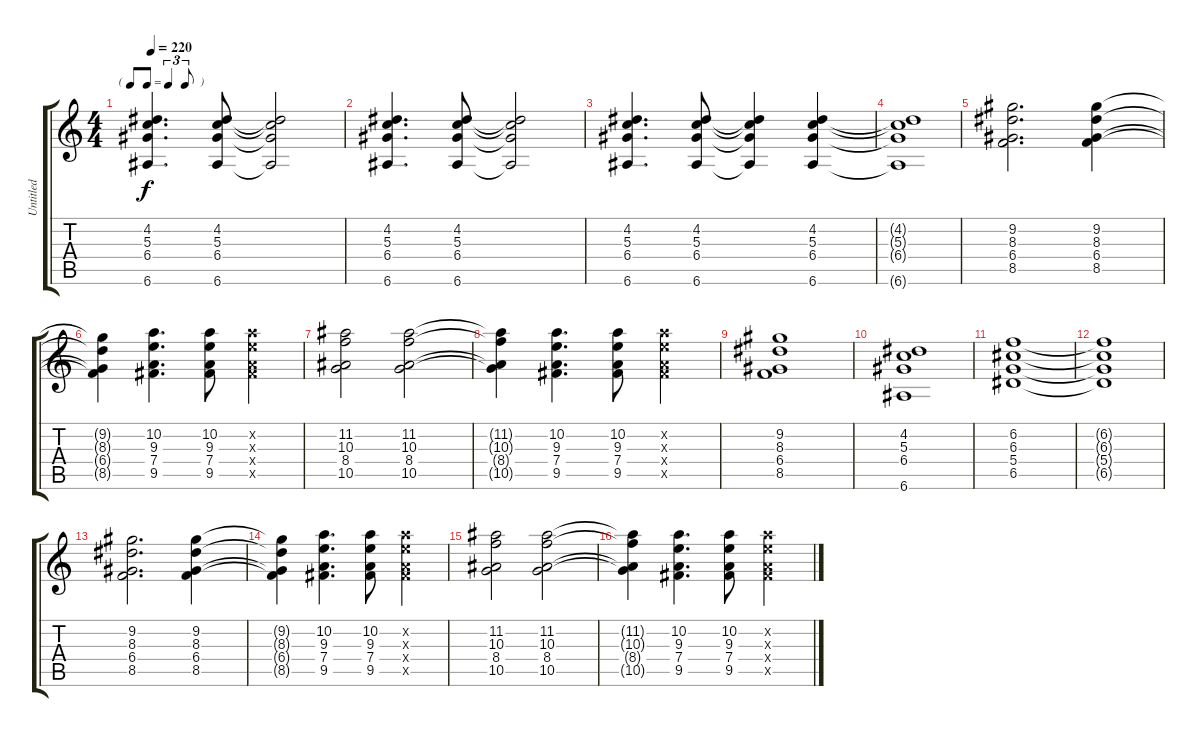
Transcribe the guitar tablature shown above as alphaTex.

\track ("Untitled" "Untitled") {instrument acousticguitarnylon}
\staff {score tabs}
\tuning (E4 B3 G3 D3 A2 E2) {hide}
\ts (4 4)
\tf triplet8th
\tempo 220
\clef g2
\ks c
(4.2 5.3 6.4 6.6).4{d dy f instrument acousticguitarnylon} (4.2 5.3 6.4 6.6).8 (4.2{t} 5.3{t} 6.4{t} 6.6{t}).2 |
(4.2 5.3 6.4 6.6).4{d} (4.2 5.3 6.4 6.6).8 (4.2{t} 5.3{t} 6.4{t} 6.6{t}).2 |
(4.2 5.3 6.4 6.6).4{d} (4.2 5.3 6.4 6.6).8 (4.2{t} 5.3{t} 6.4{t} 6.6{t}).4 (4.2 5.3 6.4 6.6).4 |
(4.2{t} 5.3{t} 6.4{t} 6.6{t}).1 |
(9.2 8.3 6.4 8.5).2{d} (9.2 8.3 6.4 8.5).4 |
(9.2{t} 8.3{t} 6.4{t} 8.5{t}).4 (10.2 9.3 7.4 9.5).4{d} (10.2 9.3 7.4 9.5).8 (10.2{x} 9.3{x} 7.4{x} 9.5{x}).4 |
(11.2 10.3 8.4 10.5).2 (11.2 10.3 8.4 10.5).2 |
(11.2{t} 10.3{t} 8.4{t} 10.5{t}).4 (10.2 9.3 7.4 9.5).4{d} (10.2 9.3 7.4 9.5).8 (10.2{x} 9.3{x} 7.4{x} 9.5{x}).4 |
(9.2 8.3 6.4 8.5).1 |
(4.2 5.3 6.4 6.6).1 |
(6.2 6.3 5.4 6.5).1 |
(6.2{t} 6.3{t} 5.4{t} 6.5{t}).1 |
(9.2 8.3 6.4 8.5).2{d} (9.2 8.3 6.4 8.5).4 |
(9.2{t} 8.3{t} 6.4{t} 8.5{t}).4 (10.2 9.3 7.4 9.5).4{d} (10.2 9.3 7.4 9.5).8 (10.2{x} 9.3{x} 7.4{x} 9.5{x}).4 |
(11.2 10.3 8.4 10.5).2 (11.2 10.3 8.4 10.5).2 |
(11.2{t} 10.3{t} 8.4{t} 10.5{t}).4 (10.2 9.3 7.4 9.5).4{d} (10.2 9.3 7.4 9.5).8 (10.2{x} 9.3{x} 7.4{x} 9.5{x}).4
